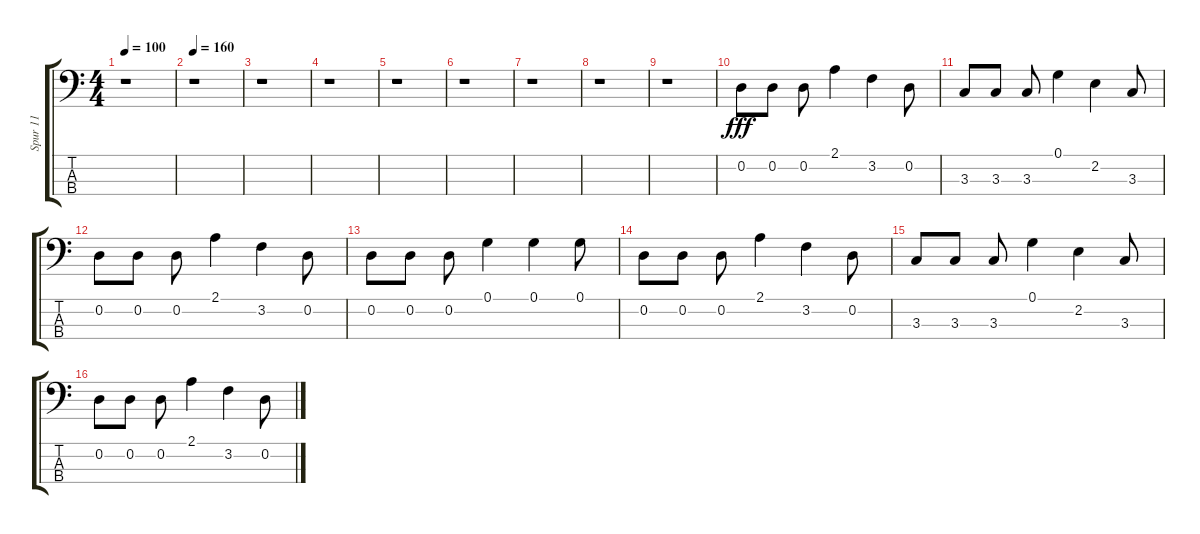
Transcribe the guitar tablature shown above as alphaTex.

\track ("Spur 11" "Spur 11") {instrument electricbassfinger}
\staff {score tabs}
\tuning (G2 D2 A1 E1) {hide}
\ts (4 4)
\tempo 100
\clef f4
\ks c
r.1{dy fff instrument electricbassfinger} |
\tempo 160
r.1 |
r.1 |
r.1 |
r.1 |
r.1 |
r.1 |
r.1 |
r.1 |
0.2.8 0.2.8 0.2.8 2.1.4 3.2.4 0.2.8 |
3.3.8 3.3.8 3.3.8 0.1.4 2.2.4 3.3.8 |
0.2.8 0.2.8 0.2.8 2.1.4 3.2.4 0.2.8 |
0.2.8 0.2.8 0.2.8 0.1.4 0.1.4 0.1.8 |
0.2.8 0.2.8 0.2.8 2.1.4 3.2.4 0.2.8 |
3.3.8 3.3.8 3.3.8 0.1.4 2.2.4 3.3.8 |
0.2.8 0.2.8 0.2.8 2.1.4 3.2.4 0.2.8
